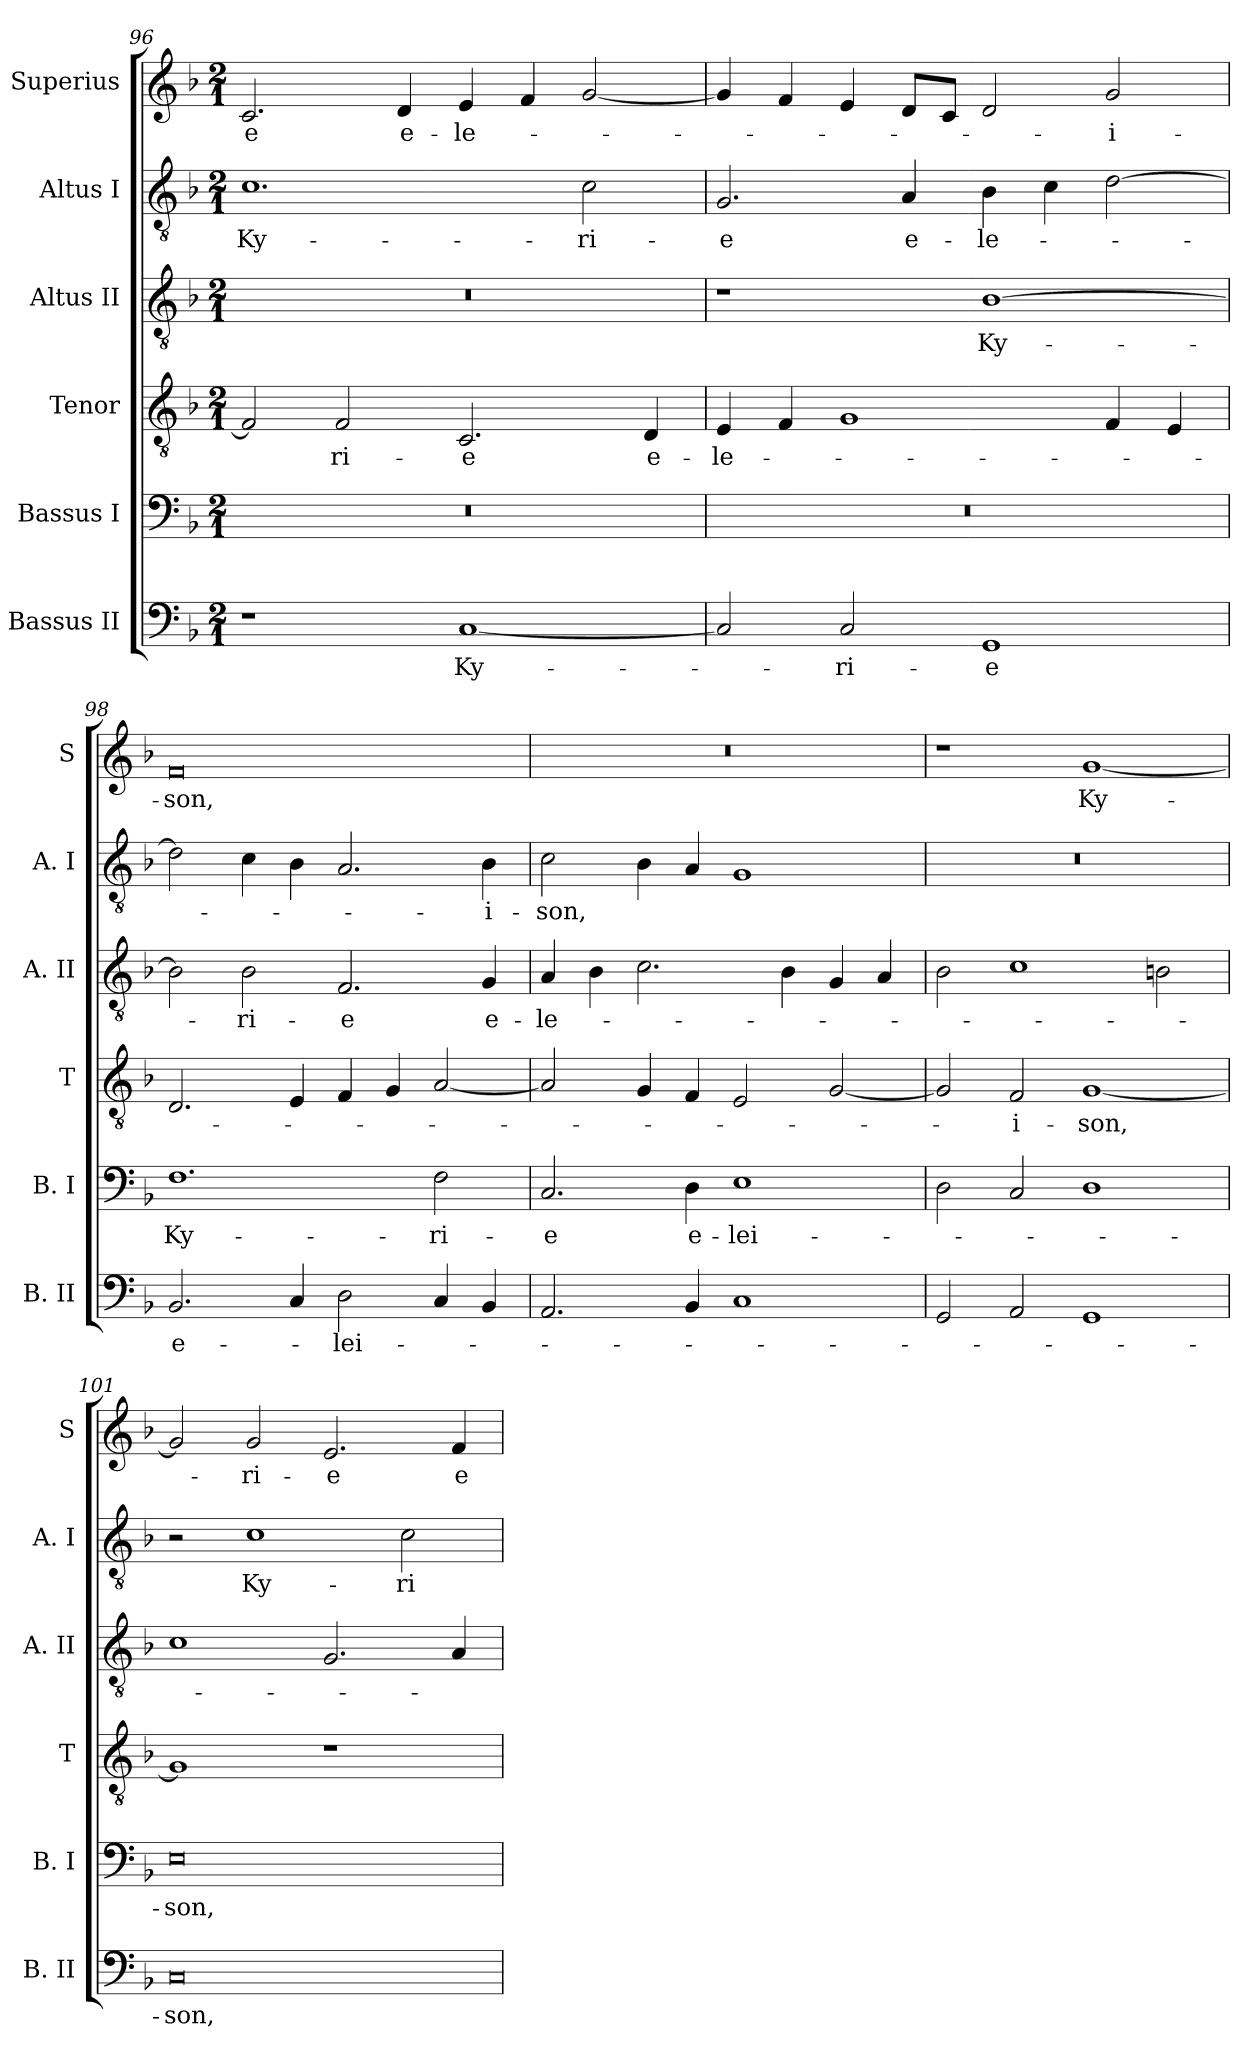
**kern	**text	**kern	**text	**kern	**text	**kern	**text	**kern	**text	**kern	**text
*part6	*part6	*part5	*part5	*part4	*part4	*part3	*part3	*part2	*part2	*part1	*part1
*staff6	*staff6	*staff5	*staff5	*staff4	*staff4	*staff3	*staff3	*staff2	*staff2	*staff1	*staff1
*I"Bassus II	*	*I"Bassus I	*	*I"Tenor	*	*I"Altus II	*	*I"Altus I	*	*I"Superius	*
*I'B. II	*	*I'B. I	*	*I'T	*	*I'A. II	*	*I'A. I	*	*I'S	*
*clefF4	*	*clefF4	*	*clefGv2	*	*clefGv2	*	*clefGv2	*	*clefG2	*
*k[b-]	*	*k[b-]	*	*k[b-]	*	*k[b-]	*	*k[b-]	*	*k[b-]	*
*F:	*	*F:	*	*F:	*	*F:	*	*F:	*	*F:	*
*M2/1	*	*M2/1	*	*M2/1	*	*M2/1	*	*M2/1	*	*M2/1	*
=96	=96	=96	=96	=96	=96	=96	=96	=96	=96	=96	=96
1r	.	0r	.	2F]	.	0r	.	1.c	Ky-	2.c	-e
.	.	.	.	2F	-ri-	.	.	.	.	.	.
.	.	.	.	.	.	.	.	.	.	4d	e-
[1C	Ky-	.	.	2.C	-e	.	.	.	.	4e	-le-
.	.	.	.	.	.	.	.	.	.	4f	.
.	.	.	.	.	.	.	.	2c	-ri-	[2g	.
.	.	.	.	4D	e-	.	.	.	.	.	.
=97	=97	=97	=97	=97	=97	=97	=97	=97	=97	=97	=97
2C]	.	0r	.	4E	-le-	1r	.	2.G	-e	4g]	.
.	.	.	.	4F	.	.	.	.	.	4f	.
2C	-ri-	.	.	1G	.	.	.	.	.	4e	.
.	.	.	.	.	.	.	.	4A	e-	8dL	.
.	.	.	.	.	.	.	.	.	.	8cJ	.
1GG	-e	.	.	.	.	[1B-	Ky-	4B-	-le-	2d	.
.	.	.	.	.	.	.	.	4c	.	.	.
.	.	.	.	4F	.	.	.	[2d	.	2g	-i-
.	.	.	.	4E	.	.	.	.	.	.	.
=98	=98	=98	=98	=98	=98	=98	=98	=98	=98	=98	=98
2.BB-	e-	1.F	Ky-	2.D	.	2B-]	.	2d]	.	0f	-son,
.	.	.	.	.	.	2B-	-ri-	4c	.	.	.
4C	.	.	.	4E	.	.	.	4B-	.	.	.
2D	-lei-	.	.	4F	.	2.F	-e	2.A	.	.	.
.	.	.	.	4G	.	.	.	.	.	.	.
4C	.	2F	-ri-	[2A	.	.	.	.	.	.	.
4BB-	.	.	.	.	.	4G	e-	4B-	-i-	.	.
=99	=99	=99	=99	=99	=99	=99	=99	=99	=99	=99	=99
2.AA	.	2.C	-e	2A]	.	4A	-le-	2c	-son,	0r	.
.	.	.	.	.	.	4B-	.	.	.	.	.
.	.	.	.	4G	.	2.c	.	4B-	.	.	.
4BB-	.	4D	e-	4F	.	.	.	4A	.	.	.
1C	.	1E	-lei-	2E	.	.	.	1G	.	.	.
.	.	.	.	.	.	4B-	.	.	.	.	.
.	.	.	.	[2G	.	4G	.	.	.	.	.
.	.	.	.	.	.	4A	.	.	.	.	.
=100	=100	=100	=100	=100	=100	=100	=100	=100	=100	=100	=100
2GG	.	2D	.	2G]	.	2B-	.	0r	.	1r	.
2AA	.	2C	.	2F	-i-	1c	.	.	.	.	.
1GG	.	1D	.	[1G	-son,	.	.	.	.	[1g	Ky-
.	.	.	.	.	.	2Bn	.	.	.	.	.
=101	=101	=101	=101	=101	=101	=101	=101	=101	=101	=101	=101
0C	-son,	0E	-son,	1G]	.	1c	.	2r	.	2g]	.
.	.	.	.	.	.	.	.	1c	Ky-	2g	-ri-
.	.	.	.	1r	.	2.G	.	.	.	2.e	-e
.	.	.	.	.	.	.	.	2c	-ri-	.	.
.	.	.	.	.	.	4A	.	.	.	4f	e-
=	=	=	=	=	=	=	=	=	=	=	=
*-	*-	*-	*-	*-	*-	*-	*-	*-	*-	*-	*-
